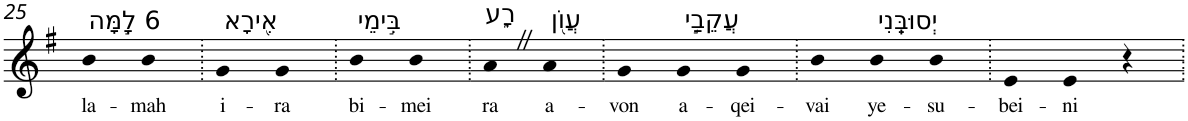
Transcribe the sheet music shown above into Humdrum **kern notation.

**kern	**text
*part1	*part1
*staff1	*staff1
*I"Piano	*
*I'Pno	*
!!LO:PB:g=z
*clefG2	*
*k[f#]	*
*G:	*
=25	=25
!LO:TX:a:t=6 לָ֣מָּה	!
!	!LO:LY:b
4b	la-
!	!LO:LY:b
4b	-mah
=26.	=26.
!LO:TX:a:t=אִ֭ירָא	!
!	!LO:LY:b
4g	i-
!	!LO:LY:b
4g	-ra
=27.	=27.
!LO:TX:a:t=בִּ֣ימֵי	!
!	!LO:LY:b
4b	bi-
!	!LO:LY:b
4b	-mei
=28.	=28.
!LO:TX:a:t=רָ֑ע	!
!	!LO:LY:b
4aZ	ra
!LO:TX:a:t=עֲוֺ֖ן	!
!	!LO:LY:b
4a	a-
=29.	=29.
!	!LO:LY:b
4g	-von
!LO:TX:a:t=עֲקֵבַ֣י	!
!	!LO:LY:b
4g	a-
!	!LO:LY:b
4g	-qei-
=30.	=30.
!	!LO:LY:b
4b	-vai
!LO:TX:a:t=יְסוּבֵּֽנִי	!
!	!LO:LY:b
4b	ye-
!	!LO:LY:b
4b	-su-
=31.	=31.
!	!LO:LY:b
4e	-bei-
!	!LO:LY:b
4e	-ni
4r	.
=.	=.
*-	*-
